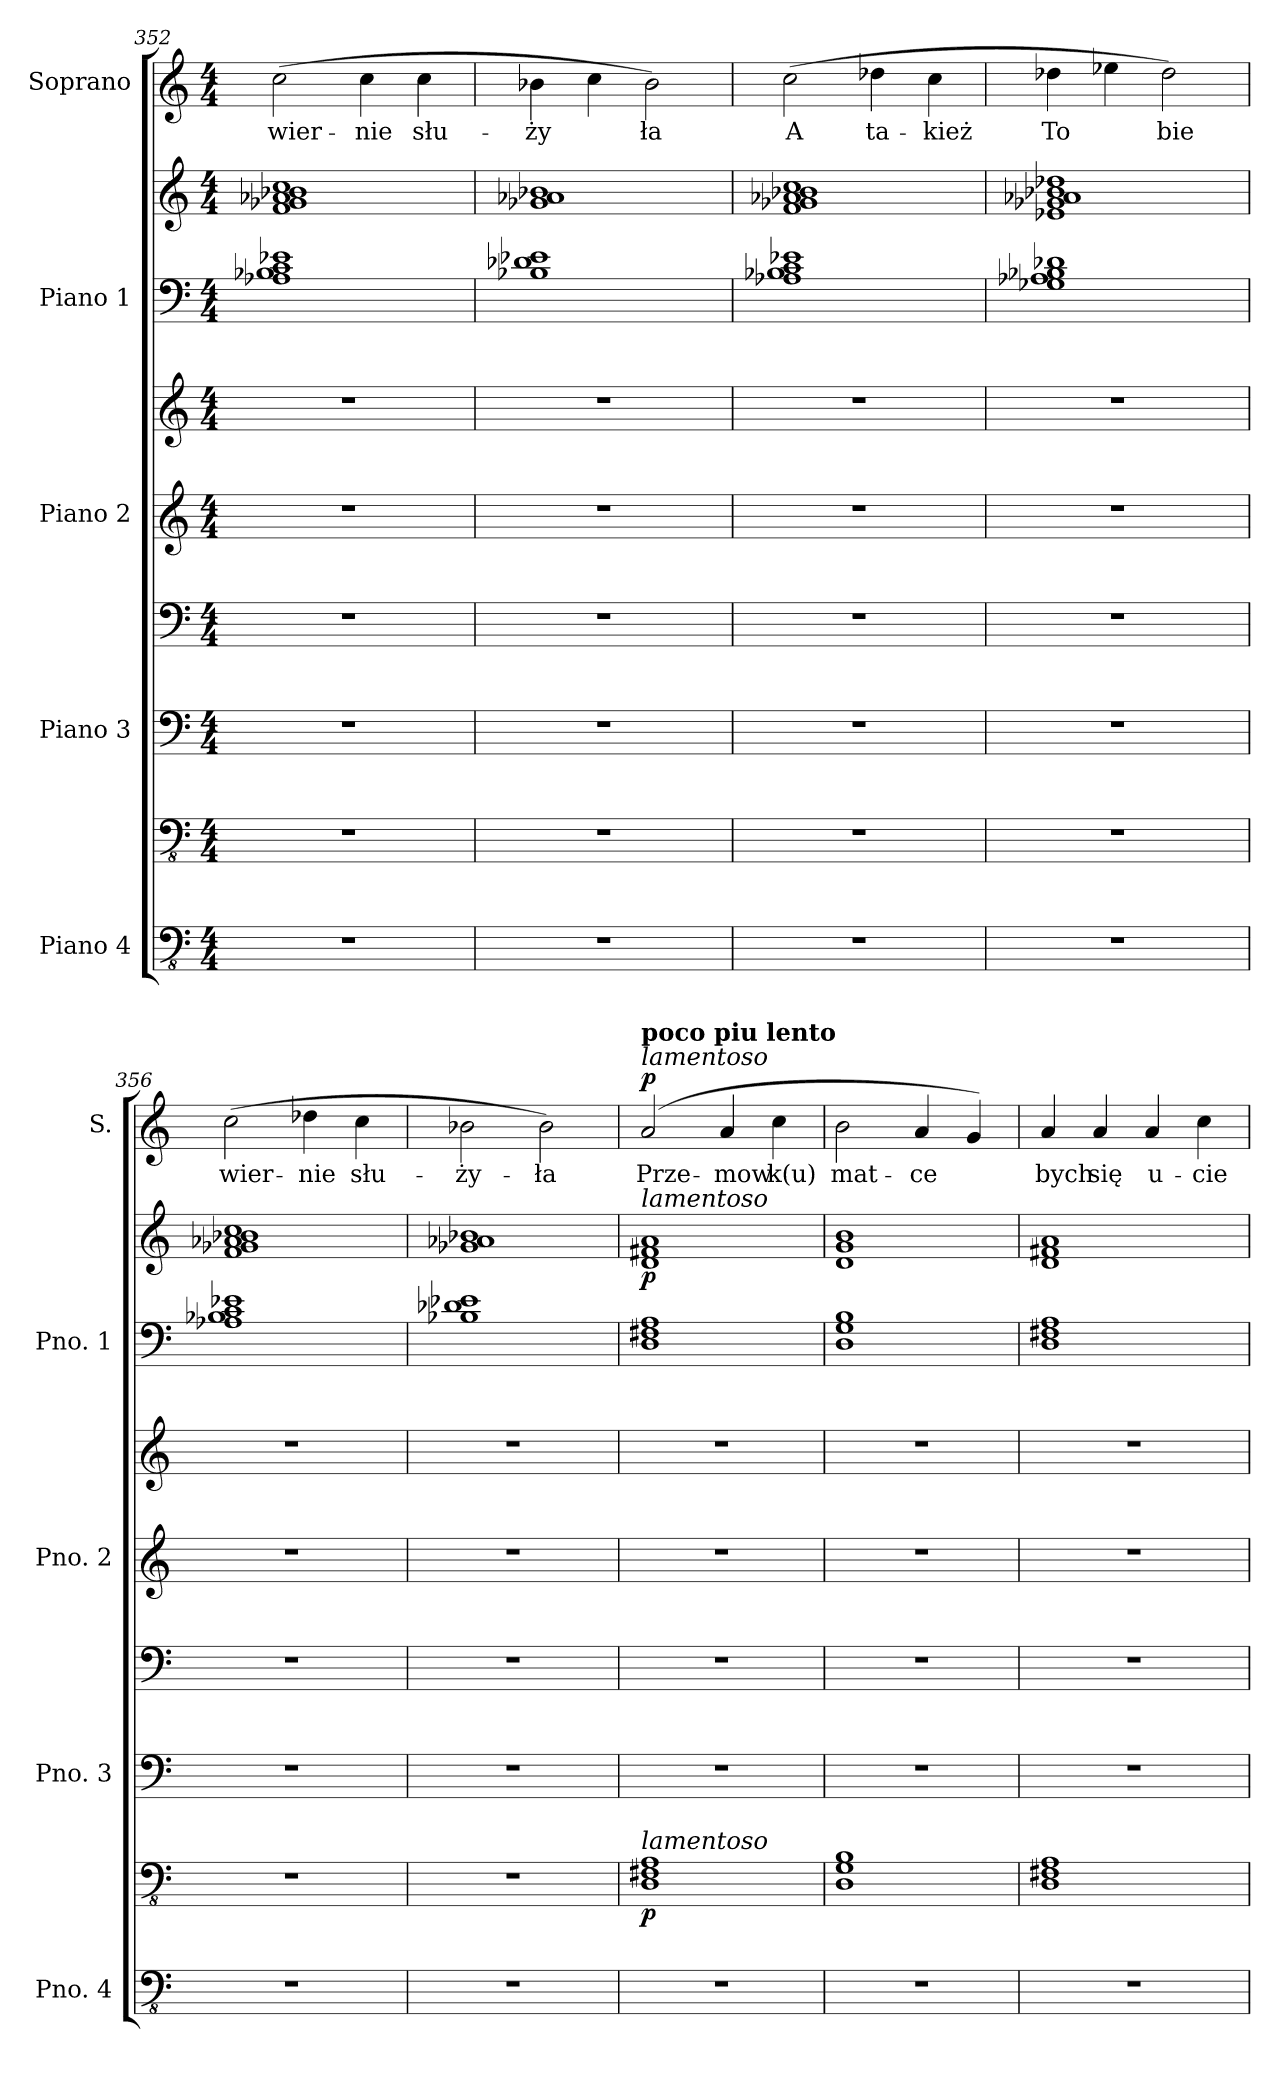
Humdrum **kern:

**kern	**kern	**dynam	**kern	**kern	**kern	**kern	**kern	**kern	**dynam	**kern	**text	**dynam
*part5	*part5	*part5	*part4	*part4	*part3	*part3	*part2	*part2	*part2	*part1	*part1	*part1
*staff9	*staff8	*staff8/9	*staff7	*staff6	*staff5	*staff4	*staff3	*staff2	*staff2/3	*staff1	*staff1	*staff1
*I"Piano 4	*	*	*I"Piano 3	*	*I"Piano 2	*	*I"Piano 1	*	*	*I"Soprano	*	*
*I'Pno. 4	*	*	*I'Pno. 3	*	*I'Pno. 2	*	*I'Pno. 1	*	*	*I'S.	*	*
*clefFv4	*clefFv4	*	*clefF4	*clefF4	*clefG2	*clefG2	*clefF4	*clefG2	*	*clefG2	*	*
*k[]	*k[]	*	*k[]	*k[]	*k[]	*k[]	*k[]	*k[]	*	*k[]	*	*
*M4/4	*M4/4	*	*M4/4	*M4/4	*M4/4	*M4/4	*M4/4	*M4/4	*	*M4/4	*	*
=352	=352	=352	=352	=352	=352	=352	=352	=352	=352	=352	=352	=352
1r	1r	.	1r	1r	1r	1r	1A-X 1B-X 1c 1e-X	1f 1g-X 1a-X 1b-X 1cc	.	(>2cc\	wier-	.
.	.	.	.	.	.	.	.	.	.	4cc\	-nie	.
.	.	.	.	.	.	.	.	.	.	4cc\	słu-	.
=353	=353	=353	=353	=353	=353	=353	=353	=353	=353	=353	=353	=353
1r	1r	.	1r	1r	1r	1r	1B-X 1d-X 1e-X	1g-X 1a-X 1b-X	.	4b-X\	-ży	.
.	.	.	.	.	.	.	.	.	.	4cc\	.	.
.	.	.	.	.	.	.	.	.	.	2b-\)	ła	.
=354	=354	=354	=354	=354	=354	=354	=354	=354	=354	=354	=354	=354
1r	1r	.	1r	1r	1r	1r	1A-X 1B-X 1c 1e-X	1f 1g-X 1a-X 1b-X 1cc	.	(>2cc\	A	.
.	.	.	.	.	.	.	.	.	.	4dd-X\	ta-	.
.	.	.	.	.	.	.	.	.	.	4cc\	-kież	.
=355	=355	=355	=355	=355	=355	=355	=355	=355	=355	=355	=355	=355
1r	1r	.	1r	1r	1r	1r	1G-X 1A-X 1B-X 1d-X	1e-X 1g-X 1a-X 1b-X 1dd-X	.	4dd-X\	-To	.
.	.	.	.	.	.	.	.	.	.	4ee-X\	.	.
.	.	.	.	.	.	.	.	.	.	2dd-\)	bie	.
=356	=356	=356	=356	=356	=356	=356	=356	=356	=356	=356	=356	=356
1r	1r	.	1r	1r	1r	1r	1A-X 1B-X 1c 1e-X	1f 1g-X 1a-X 1b-X 1cc	.	(>2cc\	wier-	.
.	.	.	.	.	.	.	.	.	.	4dd-X\	-nie	.
.	.	.	.	.	.	.	.	.	.	4cc\	słu-	.
=357	=357	=357	=357	=357	=357	=357	=357	=357	=357	=357	=357	=357
1r	1r	.	1r	1r	1r	1r	1B-X 1d-X 1e-X	1g-X 1a-X 1b-X	.	2b-X\	-ży-	.
.	.	.	.	.	.	.	.	.	.	2b-\)	-ła	.
=358	=358	=358	=358	=358	=358	=358	=358	=358	=358	=358	=358	=358
!!LO:REH:place=s1:a:B:fs=14:t=22
*	*	*	*	*	*	*	*	*	*	*MM54	*	*
!	!	!	!	!	!	!	!	!	!	!LO:TX:i:t=lamentoso	!	!
!	!	!	!	!	!	!	!	!	!	!LO:TX:a:B:t=poco piu lento	!	!
!	!	!	!	!	!	!	!	!LO:TX:i:t=lamentoso	!	!	!	!
!	!LO:TX:i:t=lamentoso	!	!	!	!	!	!	!	!	!	!	!
!	!	!LO:DY:b	!	!	!	!	!	!	!LO:DY:b	!	!	!LO:DY:b
1r	1DD 1FF#X 1AA	p	1r	1r	1r	1r	1D 1F#X 1A	1d 1f#X 1a	p	(>2a/	Prze-	p
.	.	.	.	.	.	.	.	.	.	4a/	-mow	.
.	.	.	.	.	.	.	.	.	.	4cc\	k(u)	.
=359	=359	=359	=359	=359	=359	=359	=359	=359	=359	=359	=359	=359
1r	1DD 1GG 1BB	.	1r	1r	1r	1r	1D 1G 1B	1d 1g 1b	.	2b\	mat-	.
.	.	.	.	.	.	.	.	.	.	4a/	-ce	.
.	.	.	.	.	.	.	.	.	.	4g/)	.	.
!!LO:PB:g=z
=360	=360	=360	=360	=360	=360	=360	=360	=360	=360	=360	=360	=360
1r	1DD 1FF#X 1AA	.	1r	1r	1r	1r	1D 1F#X 1A	1d 1f#X 1a	.	4a/	bych	.
.	.	.	.	.	.	.	.	.	.	4a/	się	.
.	.	.	.	.	.	.	.	.	.	4a/	u-	.
.	.	.	.	.	.	.	.	.	.	4cc\	-cie-	.
=	=	=	=	=	=	=	=	=	=	=	=	=
*-	*-	*-	*-	*-	*-	*-	*-	*-	*-	*-	*-	*-
